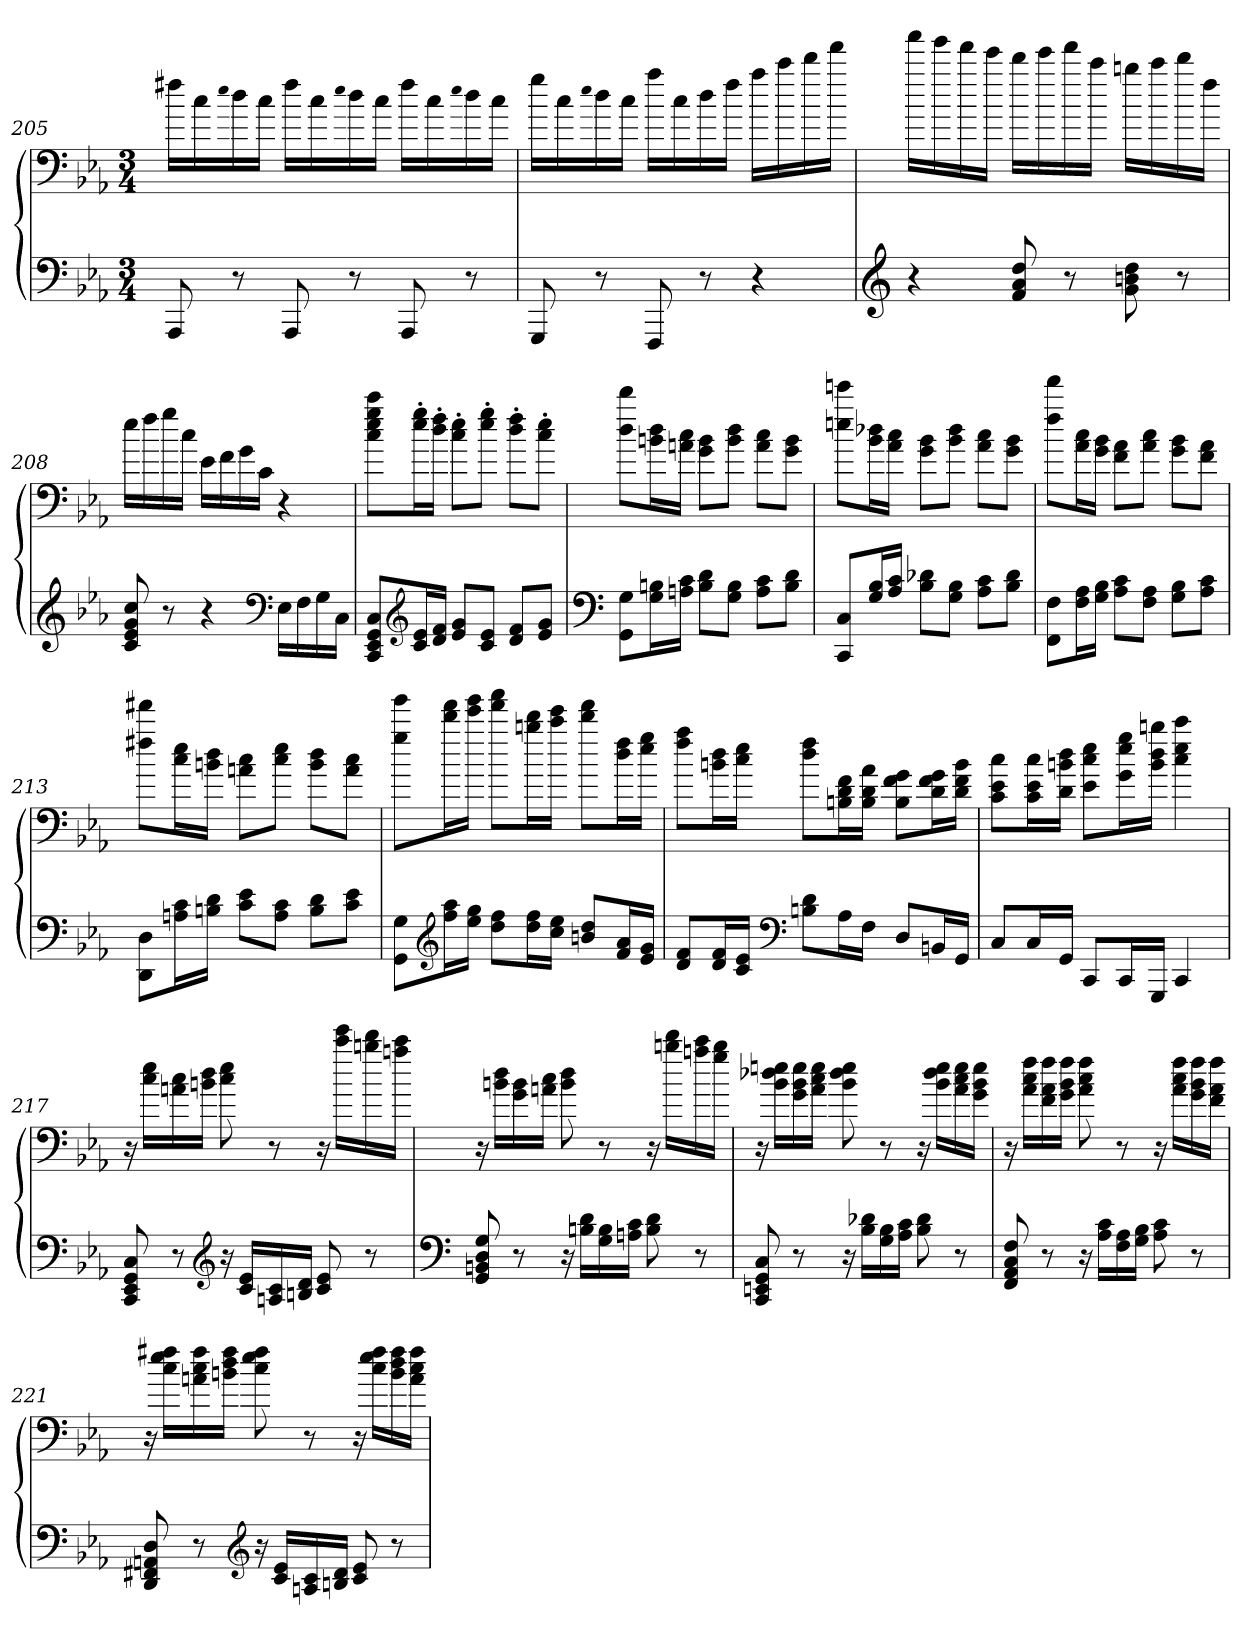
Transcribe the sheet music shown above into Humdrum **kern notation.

**kern	**kern
*part1	*part1
*staff2	*staff1
*clefF4	*clefF4
*k[b-e-a-]	*k[b-e-a-]
*c:	*c:
*M3/4	*M3/4
=205	=205
8AAA-	16ff#XLL
.	16cc
.	qee-
8r	16dd
.	16ccJJ
8AAA-	16ff#LL
.	16cc
.	qee-
8r	16dd
.	16ccJJ
8AAA-	16ff#LL
.	16cc
.	qee-
8r	16dd
.	16ccJJ
=206	=206
8GGG	16ggLL
.	16cc
.	qee-
8r	16dd
.	16ccJJ
8FFF	16aa-LL
.	16cc
8r	16dd
.	16ffJJ
4r	16aa-LL
.	16ccc
.	16ddd
.	16fffJJ
=207	=207
*clefG2	*
4r	16aaa-LL
.	16ggg
.	16fff
.	16eee-JJ
8f 8a- 8dd	16dddLL
.	16eee-
8r	16fff
.	16cccJJ
8g 8bn 8dd	16bbnLL
.	16ccc
8r	16ddd
.	16ffJJ
=208	=208
8c 8e- 8g 8cc	16ee-LL
.	16ff
8r	16gg
.	16ccJJ
4r	16e-LL
.	16f
.	16g
.	16cJJ
*clefF4	*
16E-LL	4r
16F	.
16G	.
16CJJ	.
=209	=209
8CC 8EE- 8GG 8CL	8cc 8ee- 8gg 8cccL
*clefG2	*
16c 16e-L	16ee-' 16gg'L
16d 16fJJ	16dd' 16ff'JJ
8e- 8gL	8cc' 8ee-'L
8c 8e-J	8ee-' 8gg'J
8d 8fL	8dd' 8ff'L
8e- 8gJ	8cc' 8ee-'J
=210	=210
*clefF4	*
8GG 8GL	8dd 8dddL
16G 16BnL	16bn 16ddL
16An 16cJJ	16an 16ccJJ
8B 8dL	8g 8bL
8G 8BJ	8b 8ddJ
8A 8cL	8a 8ccL
8B 8dJ	8g 8bJ
=211	=211
8CC 8CL	8een 8eeenL
16G 16B-L	16b- 16dd-XL
16A- 16cJJ	16a- 16ccJJ
8B- 8d-XL	8g 8b-L
8G 8B-J	8b- 8dd-J
8A- 8cL	8a- 8ccL
8B- 8d-J	8g 8b-J
=212	=212
8FF 8FL	8ff 8fffL
16F 16A-L	16a- 16ccL
16G 16B-JJ	16g 16b-JJ
8A- 8cL	8f 8a-L
8F 8A-J	8a- 8ccJ
8G 8B-L	8g 8b-L
8A- 8cJ	8f 8a-J
=213	=213
8DD 8DL	8ff#X 8fff#XL
16An 16cL	16cc 16ee-L
16Bn 16dJJ	16bn 16ddJJ
8c 8e-L	8an 8ccL
8A 8cJ	8cc 8ee-J
8B 8dL	8b 8ddL
8c 8e-J	8a 8ccJ
=214	=214
8GG 8GL	8gg 8gggL
*clefG2	*
16ff 16aa-L	16ddd 16fffL
16ee- 16ggJJ	16eee- 16gggJJ
8dd 8ffL	8fff 8aaa-L
16dd 16ffL	16bbn 16dddL
16cc 16ee-JJ	16ccc 16eee-JJ
8bn 8ddL	8ddd 8fffL
16f 16a-L	16dd 16ffL
16e- 16gJJ	16ee- 16ggJJ
=215	=215
8d 8fL	8ff 8aa-L
16d 16fL	16bn 16ddL
16c 16e-JJ	16cc 16ee-JJ
*clefF4	*
8Bn 8dL	8dd 8ffL
16A-L	16Bn 16d 16fL
16FJJ	16B 16d 16a-JJ
8DL	8B 8f 8gL
16BBnL	16d 16f 16gL
16GGJJ	16d 16f 16bJJ
=216	=216
8CL	8c 8e- 8ccL
16CL	16c 16e- 16ccL
16GGJJ	16d 16bn 16ddJJ
8CCL	8e- 8cc 8ee-L
16CCL	16g 16ee- 16ggL
16GGGJJ	16b 16dd 16bbnJJ
4CC	4cc 4ee- 4ccc
=217	=217
8CC 8EE- 8GG 8C	16r
.	16cc 16ee-LL
8r	16an 16cc
.	16bn 16ddJJ
*clefG2	*
16r	8cc 8ee-
16c 16e-LL	.
16An 16c	8r
16Bn 16dJJ	.
8c 8e-	16r
.	16ccc 16eee-LL
8r	16bbn 16ddd
.	16aan 16cccJJ
=218	=218
*clefF4	*
8GG 8BBn 8D 8G	16r
.	16bn 16ddLL
8r	16g 16b
.	16an 16ccJJ
16r	8b 8dd
16Bn 16dLL	.
16G 16B	8r
16An 16cJJ	.
8B 8d	16r
.	16bbn 16dddLL
8r	16aan 16ccc
.	16gg 16bbJJ
=219	=219
8CC 8EEn 8GG 8C	16r
.	16b- 16dd-X 16eenLL
8r	16g 16b- 16ee
.	16a- 16cc 16eeJJ
16r	8b- 8dd- 8ee
16B- 16d-XLL	.
16G 16B-	8r
16A- 16cJJ	.
8B- 8d-	16r
.	16b- 16dd- 16eeLL
8r	16a- 16cc 16ee
.	16g 16b- 16eeJJ
=220	=220
8FF 8AA- 8C 8F	16r
.	16a- 16cc 16ffLL
8r	16f 16a- 16ff
.	16g 16b- 16ffJJ
16r	8a- 8cc 8ff
16A- 16cLL	.
16F 16A-	8r
16G 16B-JJ	.
8A- 8c	16r
.	16a- 16cc 16ffLL
8r	16g 16b- 16ff
.	16f 16a- 16ffJJ
=221	=221
8DD 8FF#X 8AAn 8D	16r
.	16cc 16ee- 16ff#XLL
8r	16an 16cc 16ff#
.	16bn 16dd 16ff#JJ
*clefG2	*
16r	8cc 8ee- 8ff#
16c 16e-LL	.
16An 16c	8r
16Bn 16dJJ	.
8c 8e-	16r
.	16cc 16ee- 16ff#LL
8r	16b 16dd 16ff#
.	16a 16cc 16ff#JJ
=	=
*-	*-
